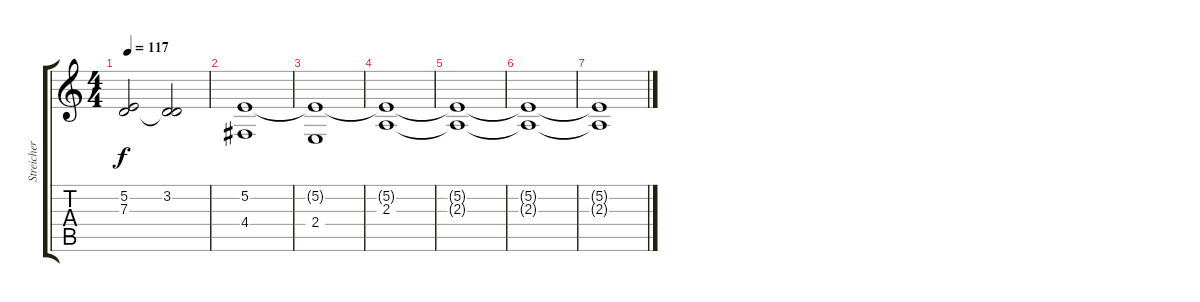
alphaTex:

\track ("Streicher 2" "Streicher ") {instrument stringensemble1}
\staff {score tabs}
\tuning (E4 B3 G3 D3 A2 E2) {hide}
\ts (4 4)
\tempo 117
\clef g2
\ks c
(5.2{t} 7.3).2{dy f} (3.2 7.3{t}).2 |
(5.2 4.4).1 |
(5.2{t} 2.4).1 |
(5.2{t} 2.3).1 |
(5.2{t} 2.3{t}).1 |
(5.2{t} 2.3{t}).1 |
(5.2{t} 2.3{t}).1
